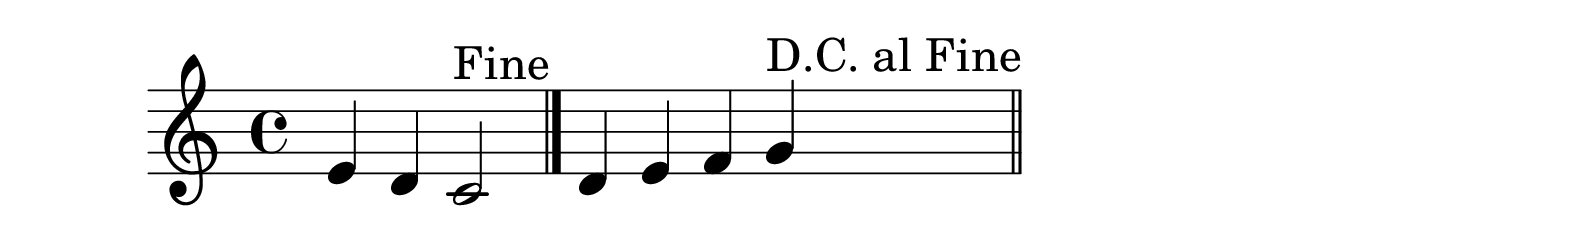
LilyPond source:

\version "2.20.0" 

\language "english" 

\header {
}


% \lotusRepeatABA { {A} B }
%		->
%		{A} B {A}
lotusRepeatABA = #(define-music-function (music)
	(ly:music?)
	"The placeholder function to represent a music repeat type AB -> ABA,
		e.g. Da Capo al Fine, Da Segno al Coda, etc.
	"
	music
)



#(set-global-staff-size 40) 

\paper {
	paper-width = 26.94\cm
	paper-height = 25.85\cm
	ragged-last = ##t
}


\score {
	\relative g' {
		\lotusRepeatABA {
			{e d c2} ^\markup {Fine}
			\bar "|."
			d4 e f g ^\markup {D.C. al Fine}
		}

		\bar "||"
	}
	
	\layout {
	}
	
	\midi {
	    \tempo 4 = 120
	}
	
}


